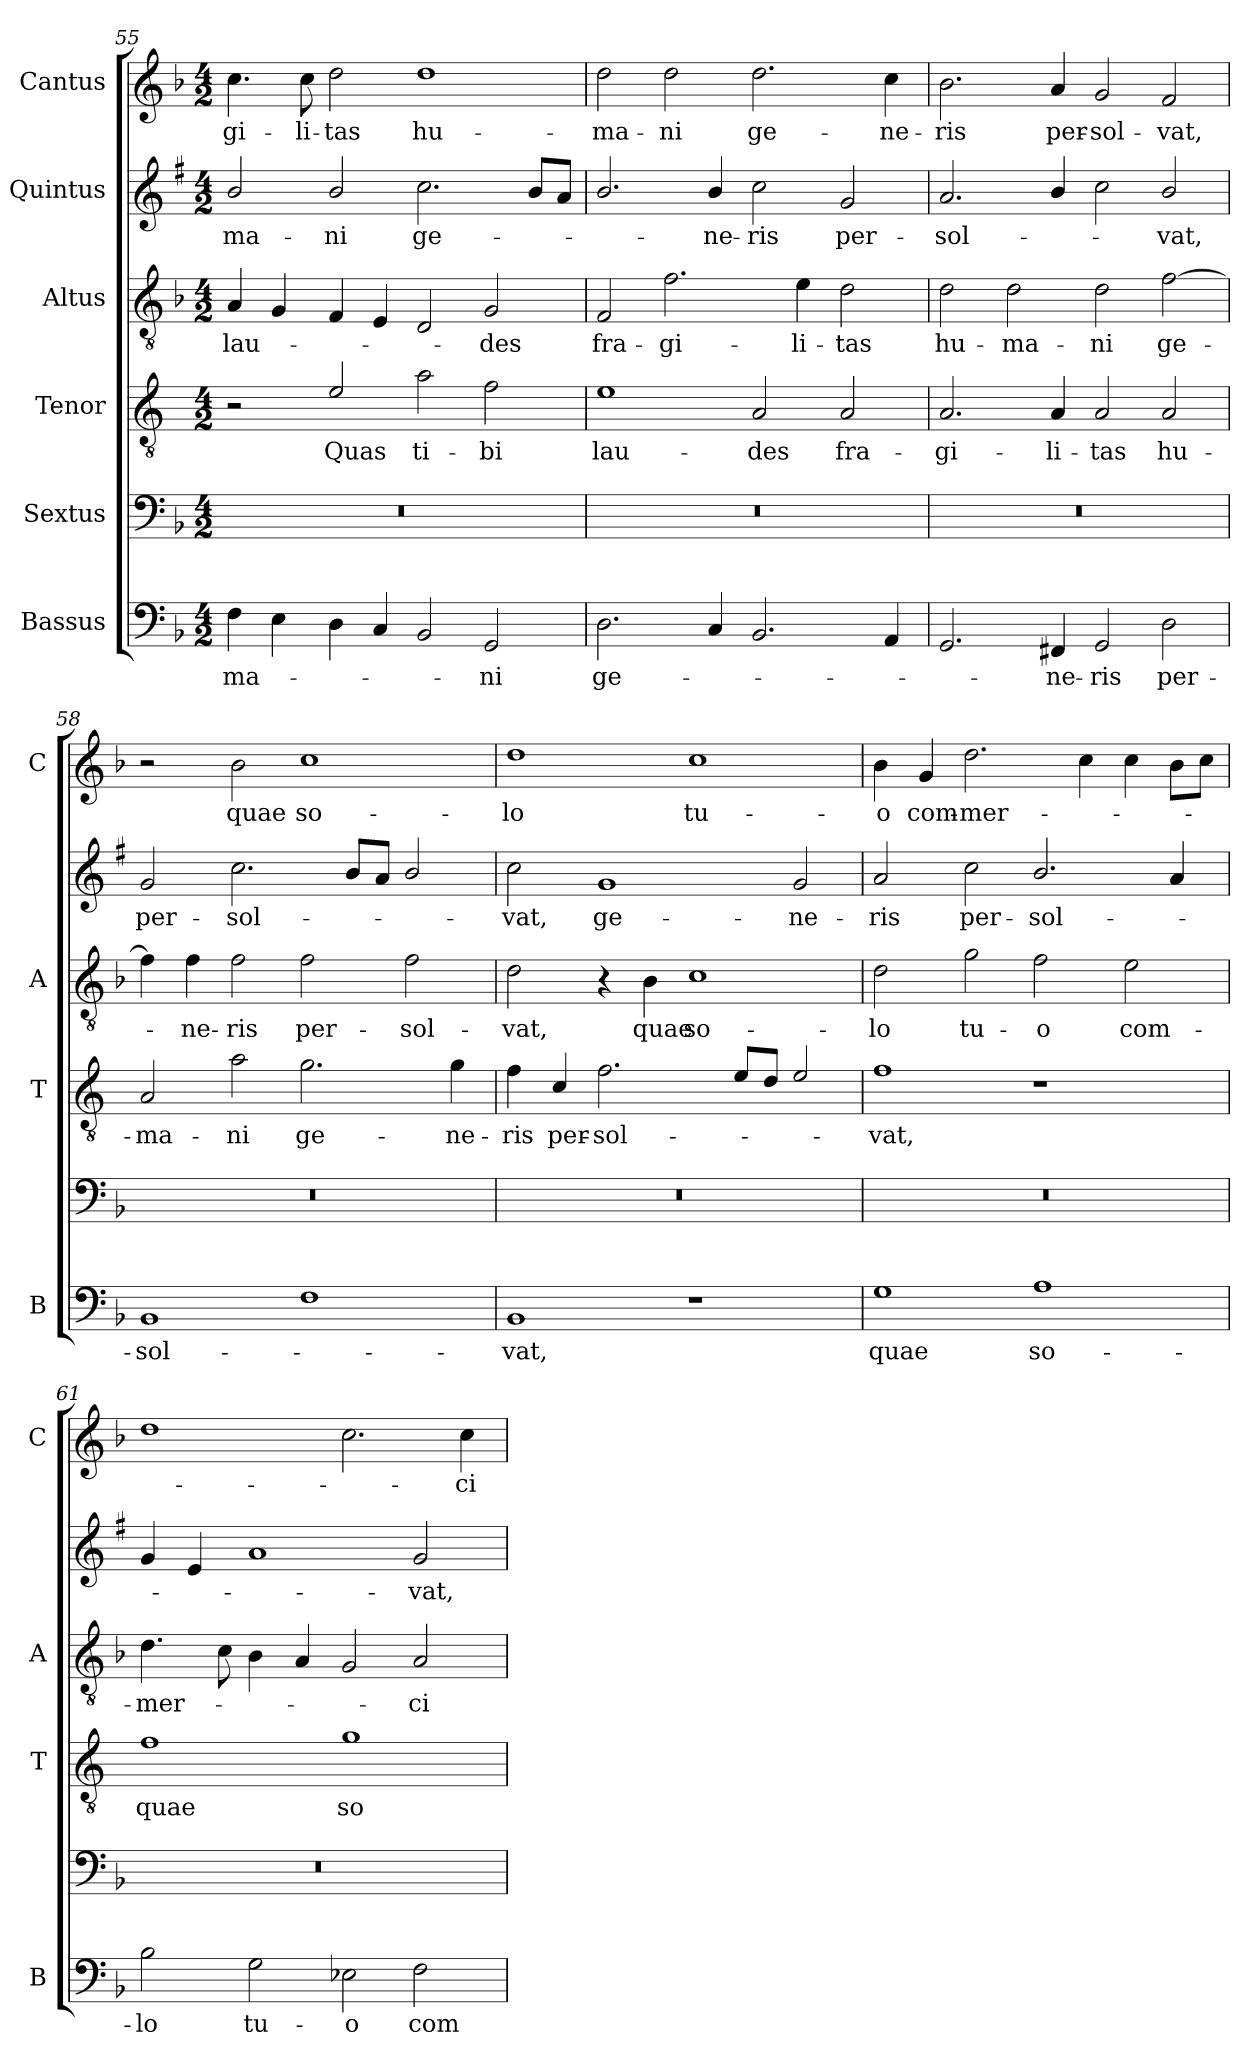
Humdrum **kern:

**kern	**text	**kern	**kern	**text	**kern	**text	**kern	**text	**kern	**text
*part6	*part6	*part5	*part4	*part4	*part3	*part3	*part2	*part2	*part1	*part1
*staff6	*staff6	*staff5	*staff4	*staff4	*staff3	*staff3	*staff2	*staff2	*staff1	*staff1
*I"Bassus	*	*I"Sextus	*I"Tenor	*	*I"Altus	*	*I"Quintus	*	*I"Cantus	*
*I'B	*	*	*I'T	*	*I'A	*	*	*	*I'C	*
*clefF4	*	*clefF4	*clefGv2	*	*clefGv2	*	*clefG2	*	*clefG2	*
*	*	*	*ITrd4c7	*	*	*	*ITrd1c2	*	*	*
*k[b-]	*	*k[b-]	*k[b-]	*	*k[b-]	*	*k[b-]	*	*k[b-]	*
*F:	*	*F:	*F:	*	*F:	*	*F:	*	*F:	*
*M4/2	*	*M4/2	*M4/2	*	*M4/2	*	*M4/2	*	*M4/2	*
=55	=55	=55	=55	=55	=55	=55	=55	=55	=55	=55
!	!LO:LY:b	!	!	!	!	!LO:LY:b	!	!LO:LY:b	!	!LO:LY:b
4F\	-ma-	0r	2r	.	4A/	lau-	2a/	-ma-	4.cc\	-gi-
4E\	.	.	.	.	4G/	.	.	.	.	.
!	!	!	!	!	!	!	!	!	!	!LO:LY:b
.	.	.	.	.	.	.	.	.	8cc\	-li-
!	!	!	!	!LO:LY:b	!	!	!	!LO:LY:b	!	!LO:LY:b
4D\	.	.	2A/	Quas	4F/	.	2a/	-ni	2dd\	-tas
4C/	.	.	.	.	4E/	.	.	.	.	.
!	!	!	!	!LO:LY:b	!	!	!	!LO:LY:b	!	!LO:LY:b
2BB-/	.	.	2d\	ti-	2D/	.	2.b-\	ge-	1dd	hu-
!	!LO:LY:b	!	!	!LO:LY:b	!	!LO:LY:b	!	!	!	!
2GG/	-ni	.	2B-\	-bi	2G/	-des	.	.	.	.
.	.	.	.	.	.	.	8a/L	.	.	.
.	.	.	.	.	.	.	8g/J	.	.	.
=56	=56	=56	=56	=56	=56	=56	=56	=56	=56	=56
!	!LO:LY:b	!	!	!LO:LY:b	!	!LO:LY:b	!	!	!	!LO:LY:b
2.D\	ge-	0r	1A	lau-	2F/	fra-	2.a/	.	2dd\	-ma-
!	!	!	!	!	!	!LO:LY:b	!	!	!	!LO:LY:b
.	.	.	.	.	2.f\	-gi-	.	.	2dd\	-ni
!	!	!	!	!	!	!	!	!LO:LY:b	!	!
4C/	.	.	.	.	.	.	4a/	-ne-	.	.
!	!	!	!	!LO:LY:b	!	!	!	!LO:LY:b	!	!LO:LY:b
2.BB-/	.	.	2D/	-des	.	.	2b-\	-ris	2.dd\	ge-
!	!	!	!	!	!	!LO:LY:b	!	!	!	!
.	.	.	.	.	4e\	-li-	.	.	.	.
!	!	!	!	!LO:LY:b	!	!LO:LY:b	!	!LO:LY:b	!	!
.	.	.	2D/	fra-	2d\	-tas	2f/	per-	.	.
!	!	!	!	!	!	!	!	!	!	!LO:LY:b
4AA/	.	.	.	.	.	.	.	.	4cc\	-ne-
=57	=57	=57	=57	=57	=57	=57	=57	=57	=57	=57
!	!	!	!	!LO:LY:b	!	!LO:LY:b	!	!LO:LY:b	!	!LO:LY:b
2.GG/	.	0r	2.D/	-gi-	2d\	hu-	2.g/	-sol-	2.b-\	-ris
!	!	!	!	!	!	!LO:LY:b	!	!	!	!
.	.	.	.	.	2d\	-ma-	.	.	.	.
!	!LO:LY:b	!	!	!LO:LY:b	!	!	!	!	!	!LO:LY:b
4FF#X/	-ne-	.	4D/	-li-	.	.	4a/	.	4a/	per-
!	!LO:LY:b	!	!	!LO:LY:b	!	!LO:LY:b	!	!	!	!LO:LY:b
2GG/	-ris	.	2D/	-tas	2d\	-ni	2b-\	.	2g/	-sol-
!	!LO:LY:b	!	!	!LO:LY:b	!	!LO:LY:b	!	!LO:LY:b	!	!LO:LY:b
2D\	per-	.	2D/	hu-	[2f\	ge-	2a/	-vat,	2f/	-vat,
=58	=58	=58	=58	=58	=58	=58	=58	=58	=58	=58
!	!LO:LY:b	!	!	!LO:LY:b	!	!	!	!LO:LY:b	!	!
1BB-	-sol-	0r	2D/	-ma-	4f\]	.	2f/	per-	2r	.
!	!	!	!	!	!	!LO:LY:b	!	!	!	!
.	.	.	.	.	4f\	-ne-	.	.	.	.
!	!	!	!	!LO:LY:b	!	!LO:LY:b	!	!LO:LY:b	!	!LO:LY:b
.	.	.	2d\	-ni	2f\	-ris	2.b-\	-sol-	2b-\	quae
!	!	!	!	!LO:LY:b	!	!LO:LY:b	!	!	!	!LO:LY:b
1F	.	.	2.c\	ge-	2f\	per-	.	.	1cc	so-
.	.	.	.	.	.	.	8a/L	.	.	.
.	.	.	.	.	.	.	8g/J	.	.	.
!	!	!	!	!	!	!LO:LY:b	!	!	!	!
.	.	.	.	.	2f\	-sol-	2a/	.	.	.
!	!	!	!	!LO:LY:b	!	!	!	!	!	!
.	.	.	4c\	-ne-	.	.	.	.	.	.
=59	=59	=59	=59	=59	=59	=59	=59	=59	=59	=59
!	!LO:LY:b	!	!	!LO:LY:b	!	!LO:LY:b	!	!LO:LY:b	!	!LO:LY:b
1BB-	-vat,	0r	4B-\	-ris	2d\	-vat,	2b-\	-vat,	1dd	-lo
!	!	!	!	!LO:LY:b	!	!	!	!	!	!
.	.	.	4F/	per-	.	.	.	.	.	.
!	!	!	!	!LO:LY:b	!	!	!	!LO:LY:b	!	!
.	.	.	2.B-\	-sol-	4r	.	1f	ge-	.	.
!	!	!	!	!	!	!LO:LY:b	!	!	!	!
.	.	.	.	.	4B-\	quae	.	.	.	.
!	!	!	!	!	!	!LO:LY:b	!	!	!	!LO:LY:b
1r	.	.	.	.	1c	so-	.	.	1cc	tu-
.	.	.	8A/L	.	.	.	.	.	.	.
.	.	.	8G/J	.	.	.	.	.	.	.
!	!	!	!	!	!	!	!	!LO:LY:b	!	!
.	.	.	2A/	.	.	.	2f/	-ne-	.	.
!!LO:LB:g=z
=60	=60	=60	=60	=60	=60	=60	=60	=60	=60	=60
!	!LO:LY:b	!	!	!LO:LY:b	!	!LO:LY:b	!	!LO:LY:b	!	!LO:LY:b
1G	quae	0r	1B-	-vat,	2d\	-lo	2g/	-ris	4b-\	-o
!	!	!	!	!	!	!	!	!	!	!LO:LY:b
.	.	.	.	.	.	.	.	.	4g/	com-
!	!	!	!	!	!	!LO:LY:b	!	!LO:LY:b	!	!LO:LY:b
.	.	.	.	.	2g\	tu-	2b-\	per-	2.dd\	-mer-
!	!LO:LY:b	!	!	!	!	!LO:LY:b	!	!LO:LY:b	!	!
1A	so-	.	1r	.	2f\	-o	2.a/	-sol-	.	.
.	.	.	.	.	.	.	.	.	4cc\	.
!	!	!	!	!	!	!LO:LY:b	!	!	!	!
.	.	.	.	.	2e\	com-	.	.	4cc\	.
.	.	.	.	.	.	.	4g/	.	8b-\L	.
.	.	.	.	.	.	.	.	.	8cc\J	.
=61	=61	=61	=61	=61	=61	=61	=61	=61	=61	=61
!	!LO:LY:b	!	!	!LO:LY:b	!	!LO:LY:b	!	!	!	!
2B-\	-lo	0r	1B-	quae	4.d\	-mer-	4f/	.	1dd	.
.	.	.	.	.	.	.	4d/	.	.	.
.	.	.	.	.	8c\	.	.	.	.	.
!	!LO:LY:b	!	!	!	!	!	!	!	!	!
2G\	tu-	.	.	.	4B-\	.	1g	.	.	.
.	.	.	.	.	4A/	.	.	.	.	.
!	!LO:LY:b	!	!	!LO:LY:b	!	!	!	!	!	!
2E-X\	-o	.	1c	so-	2G/	.	.	.	2.cc\	.
!	!LO:LY:b	!	!	!	!	!LO:LY:b	!	!LO:LY:b	!	!
2F\	com-	.	.	.	2A/	-ci-	2f/	-vat,	.	.
!	!	!	!	!	!	!	!	!	!	!LO:LY:b
.	.	.	.	.	.	.	.	.	4cc\	-ci-
=	=	=	=	=	=	=	=	=	=	=
*-	*-	*-	*-	*-	*-	*-	*-	*-	*-	*-
